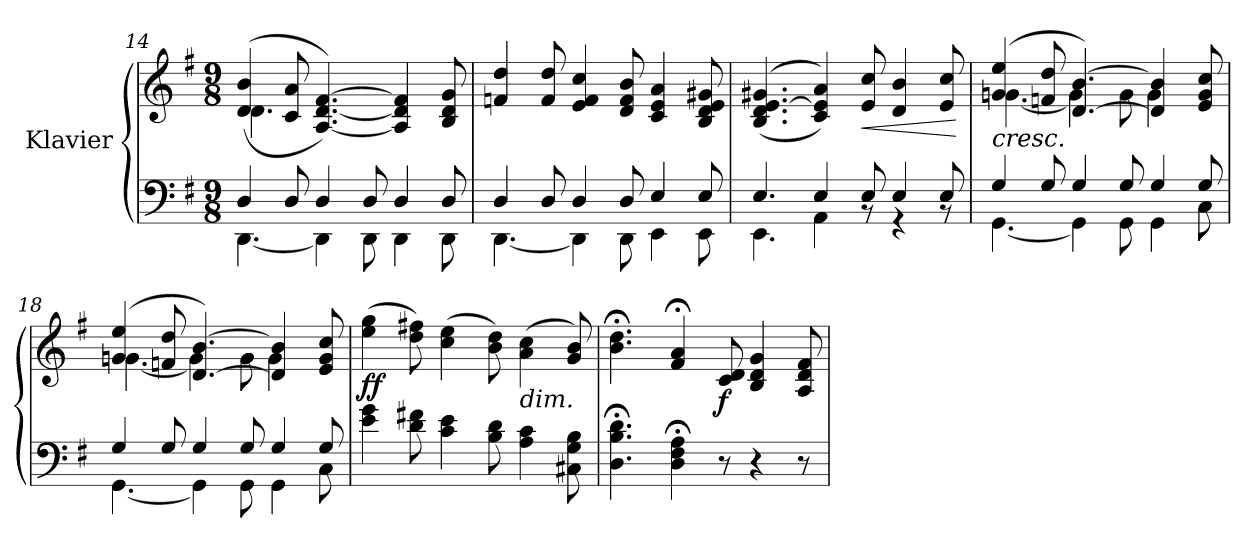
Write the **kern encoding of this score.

**kern	**kern	**dynam
*part1	*part1	*part1
*staff2	*staff1	*staff1/2
*I"Klavier	*	*
*clefF4	*clefG2	*
*k[f#]	*k[f#]	*
*M9/8	*M9/8	*
=14	=14	=14
*^	*^	*
4D/	[4.DD\	(>(<4d/ 4b/	4.d\	.
8D/	.	8c/ 8a/	.	.
4D/	4DD\]	[4.A/ [4.d/ [4.f#/))	2.ryy	.
8D/	8DD\	.	.	.
4D/	4DD\	4A/] 4d/] 4f#/]	.	.
8D/	8DD\	8B/ 8d/ 8g/	.	.
*	*	*v	*v	*
=15	=15	=15	=15
4D/	[4.DD\	4fn/ 4dd/	.
8D/	.	8f/ 8dd/	.
4D/	4DD\]	4e/ 4f/ 4cc/	.
8D/	8DD\	8d/ 8f/ 8b/	.
4E/	4EE\	4c/ 4e/ 4a/	.
8E/	8EE\	8B/ 8d/ 8e/ 8g#X/	.
=16	=16	=16	=16
4.E/	4.EE\	(>(<4.B/ 4.d/ [4.e/ 4.g#X/	.
4E/	4AA\	4c/ 4e/] 4a/))	.
!	!	!	!LO:HP:b
8E/	8rBB	8e/ 8cc/	<
4E/	4rGG	4d/ 4b/	.
8E/	8rBB	8e/ 8cc/	.
*v	*v	*	*
.	.	[
!!LO:LB:g=z
=17	=17	=17
*^	*^	*
!	!	!LO:TX:b:i:t=cresc.	!	!
4G/	[4.GG\	(>4gn/ 4ee/	[4.gn\	.
8G/	.	8fn/ 8dd/	.	.
4G/	4GG\]	[4.d/ [4.b/)	4g\]	.
8G/	8GG\	.	8g\	.
4G/	4GG\	4d/] 4b/]	4g\	.
8G/	8C\	8e/ 8g/ 8cc/	8ryy	.
=18	=18	=18	=18	=18
4G/	[4.GG\	(>4gn/ 4ee/	[4.gn\	.
8G/	.	8fn/ 8dd/	.	.
4G/	4GG\]	[4.d/ [4.b/)	4g\]	.
8G/	8GG\	.	8g\	.
4G/	4GG\	4d/] 4b/]	4g\	.
8G/	8C\	8e/ 8g/ 8cc/	8ryy	.
=19	=19	=19	=19	=19
!	!	!	!	!LO:DY:b
*v	*v	*	*	*
*	*v	*v	*
4e\ 4g\	(>4ee\ 4gg\	ff
8d\ 8f#X\	8dd\ 8ff#X\)	.
4c\ 4e\	(>4cc\ 4ee\	.
8B\ 8d\	8b\ 8dd\)	.
!	!LO:TX:b:i:t=dim.	!
4A\ 4c\	(>4a\ 4cc\	.
8C#X\ 8G\ 8B\	8g/ 8b/)	.
!!LO:PB:g=z
=20	=20	=20
4.D\;< 4.B\;< 4.d\;<	4.b\;< 4.dd\;<	.
4D\;< 4F#\;< 4A\;<	4f#/;< 4a/;<	.
!	!	!LO:DY:b
8r	8c/ 8d/	f
4r	4B/ 4d/ 4g/	.
8r	8A/ 8d/ 8f#/	.
=	=	=
*-	*-	*-
